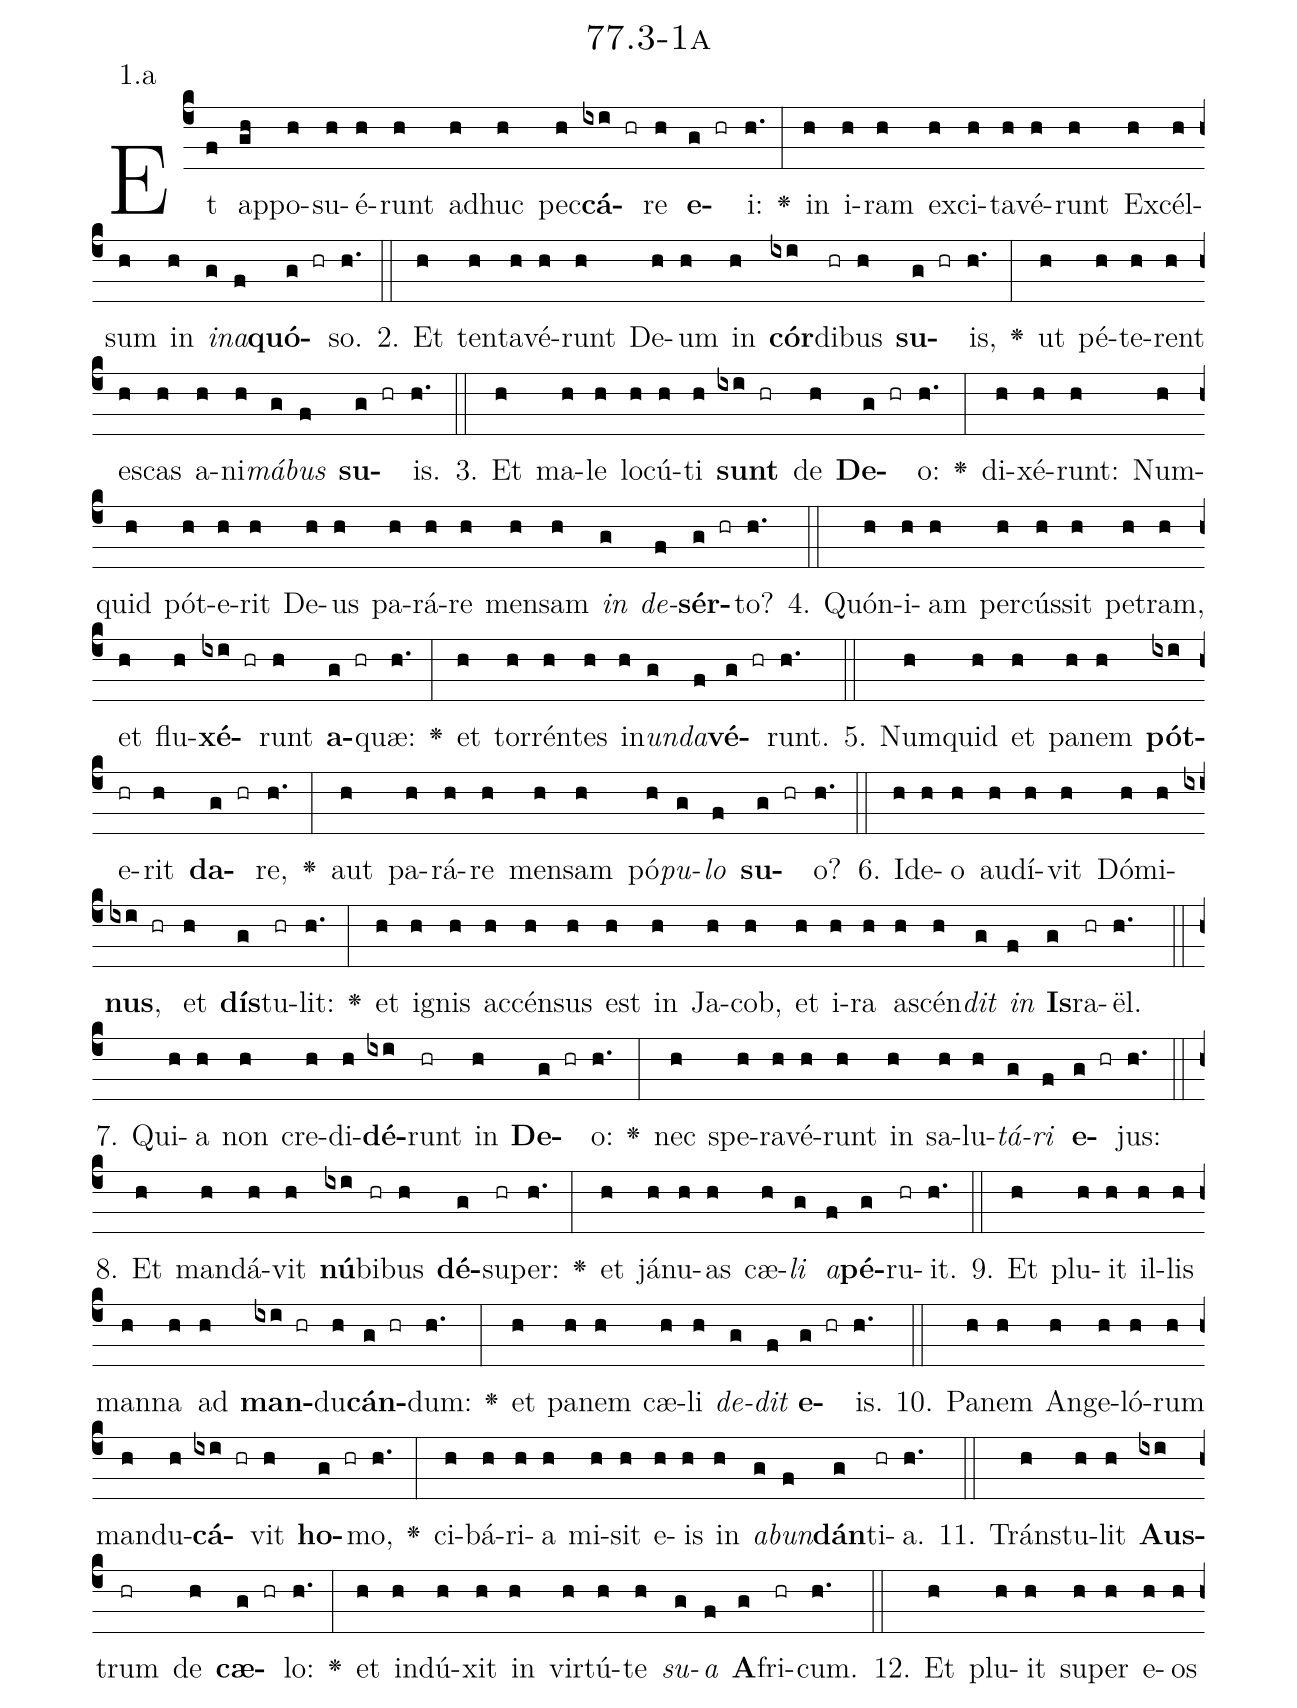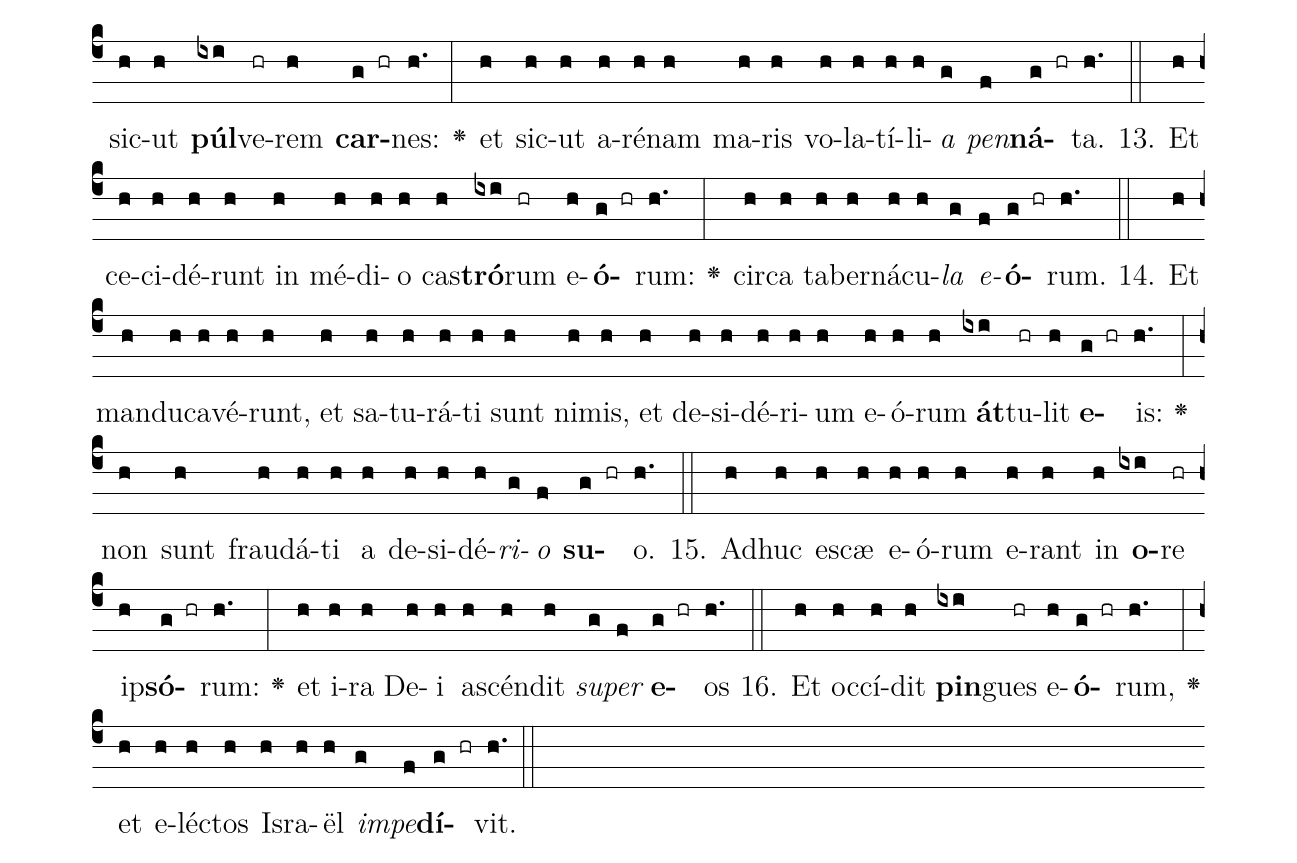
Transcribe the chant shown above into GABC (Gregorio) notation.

name: 77.3-1a;
annotation: 1.a;
%%
(c4)Et(f) ap(gh)po(h)su(h)é(h)runt(h) ad(h)huc(h) pec(h)<b>cá</b>(ixi hr)re(h) <b>e</b>(g hr)i:(h.) <v>\greheightstar</v>(:) in(h) i(h)ram(h) ex(h)ci(h)ta(h)vé(h)runt(h) Ex(h)cél(h)sum(h) in(h) <i>in</i>(g)<i>a</i>(f)<b>quó</b>(g hr)so.(h.) (::)
2. Et(h) ten(h)ta(h)vé(h)runt(h) De(h)um(h) in(h) <b>cór</b>(ixi)di(hr)bus(h) <b>su</b>(g hr)is,(h.) <v>\greheightstar</v>(:) ut(h) pé(h)te(h)rent(h) es(h)cas(h) a(h)ni(h)<i>má</i>(g)<i>bus</i>(f) <b>su</b>(g hr)is.(h.) (::)
3. Et(h) ma(h)le(h) lo(h)cú(h)ti(h) <b>sunt</b>(ixi hr) de(h) <b>De</b>(g hr)o:(h.) <v>\greheightstar</v>(:) di(h)xé(h)runt:(h) Num(h)quid(h) pót(h)e(h)rit(h) De(h)us(h) pa(h)rá(h)re(h) men(h)sam(h) <i>in</i>(g) <i>de</i>(f)<b>sér</b>(g hr)to?(h.) (::)
4. Quón(h)i(h)am(h) per(h)cús(h)sit(h) pe(h)tram,(h) et(h) flu(h)<b>xé</b>(ixi hr)runt(h) <b>a</b>(g hr)quæ:(h.) <v>\greheightstar</v>(:) et(h) tor(h)rén(h)tes(h) in(h)<i>un</i>(g)<i>da</i>(f)<b>vé</b>(g hr)runt.(h.) (::)
5. Num(h)quid(h) et(h) pa(h)nem(h) <b>pót</b>(ixi)e(hr)rit(h) <b>da</b>(g hr)re,(h.) <v>\greheightstar</v>(:) aut(h) pa(h)rá(h)re(h) men(h)sam(h) pó(h)<i>pu</i>(g)<i>lo</i>(f) <b>su</b>(g hr)o?(h.) (::)
6. Id(h)e(h)o(h) au(h)dí(h)vit(h) Dó(h)mi(h)<b>nus</b>,(ixi hr) et(h) <b>dís</b>(g)tu(hr)lit:(h.) <v>\greheightstar</v>(:) et(h) i(h)gnis(h) ac(h)cén(h)sus(h) est(h) in(h) Ja(h)cob,(h) et(h) i(h)ra(h) a(h)scén(h)<i>dit</i>(g) <i>in</i>(f) <b>Is</b>(g)ra(hr)ël.(h.) (::)
7. Qui(h)a(h) non(h) cre(h)di(h)<b>dé</b>(ixi)runt(hr) in(h) <b>De</b>(g hr)o:(h.) <v>\greheightstar</v>(:) nec(h) spe(h)ra(h)vé(h)runt(h) in(h) sa(h)lu(h)<i>tá</i>(g)<i>ri</i>(f) <b>e</b>(g hr)jus:(h.) (::)
8. Et(h) man(h)dá(h)vit(h) <b>nú</b>(ixi)bi(hr)bus(h) <b>dé</b>(g)su(hr)per:(h.) <v>\greheightstar</v>(:) et(h) já(h)nu(h)as(h) cæ(h)<i>li</i>(g) <i>a</i>(f)<b>pé</b>(g)ru(hr)it.(h.) (::)
9. Et(h) plu(h)it(h) il(h)lis(h) man(h)na(h) ad(h) <b>man</b>(ixi hr)du(h)<b>cán</b>(g hr)dum:(h.) <v>\greheightstar</v>(:) et(h) pa(h)nem(h) cæ(h)li(h) <i>de</i>(g)<i>dit</i>(f) <b>e</b>(g hr)is.(h.) (::)
10. Pa(h)nem(h) An(h)ge(h)ló(h)rum(h) man(h)du(h)<b>cá</b>(ixi hr)vit(h) <b>ho</b>(g hr)mo,(h.) <v>\greheightstar</v>(:) ci(h)bá(h)ri(h)a(h) mi(h)sit(h) e(h)is(h) in(h) <i>ab</i>(g)<i>un</i>(f)<b>dán</b>(g)ti(hr)a.(h.) (::)
11. Tráns(h)tu(h)lit(h) <b>Aus</b>(ixi)trum(hr) de(h) <b>cæ</b>(g hr)lo:(h.) <v>\greheightstar</v>(:) et(h) in(h)dú(h)xit(h) in(h) vir(h)tú(h)te(h) <i>su</i>(g)<i>a</i>(f) <b>A</b>(g)fri(hr)cum.(h.) (::)
12. Et(h) plu(h)it(h) su(h)per(h) e(h)os(h) sic(h)ut(h) <b>púl</b>(ixi)ve(hr)rem(h) <b>car</b>(g hr)nes:(h.) <v>\greheightstar</v>(:) et(h) sic(h)ut(h) a(h)ré(h)nam(h) ma(h)ris(h) vo(h)la(h)tí(h)li(h)<i>a</i>(g) <i>pen</i>(f)<b>ná</b>(g hr)ta.(h.) (::)
13. Et(h) ce(h)ci(h)dé(h)runt(h) in(h) mé(h)di(h)o(h) cas(h)<b>tró</b>(ixi)rum(hr) e(h)<b>ó</b>(g hr)rum:(h.) <v>\greheightstar</v>(:) cir(h)ca(h) ta(h)ber(h)ná(h)cu(h)<i>la</i>(g) <i>e</i>(f)<b>ó</b>(g hr)rum.(h.) (::)
14. Et(h) man(h)du(h)ca(h)vé(h)runt,(h) et(h) sa(h)tu(h)rá(h)ti(h) sunt(h) ni(h)mis,(h) et(h) de(h)si(h)dé(h)ri(h)um(h) e(h)ó(h)rum(h) <b>át</b>(ixi)tu(hr)lit(h) <b>e</b>(g hr)is:(h.) <v>\greheightstar</v>(:) non(h) sunt(h) frau(h)dá(h)ti(h) a(h) de(h)si(h)dé(h)<i>ri</i>(g)<i>o</i>(f) <b>su</b>(g hr)o.(h.) (::)
15. Ad(h)huc(h) e(h)scæ(h) e(h)ó(h)rum(h) e(h)rant(h) in(h) <b>o</b>(ixi)re(hr) ip(h)<b>só</b>(g hr)rum:(h.) <v>\greheightstar</v>(:) et(h) i(h)ra(h) De(h)i(h) a(h)scén(h)dit(h) <i>su</i>(g)<i>per</i>(f) <b>e</b>(g hr)os(h.) (::)
16. Et(h) oc(h)cí(h)dit(h) <b>pin</b>(ixi)gues(hr) e(h)<b>ó</b>(g hr)rum,(h.) <v>\greheightstar</v>(:) et(h) e(h)léc(h)tos(h) Is(h)ra(h)ël(h) <i>im</i>(g)<i>pe</i>(f)<b>dí</b>(g hr)vit.(h.) (::)
